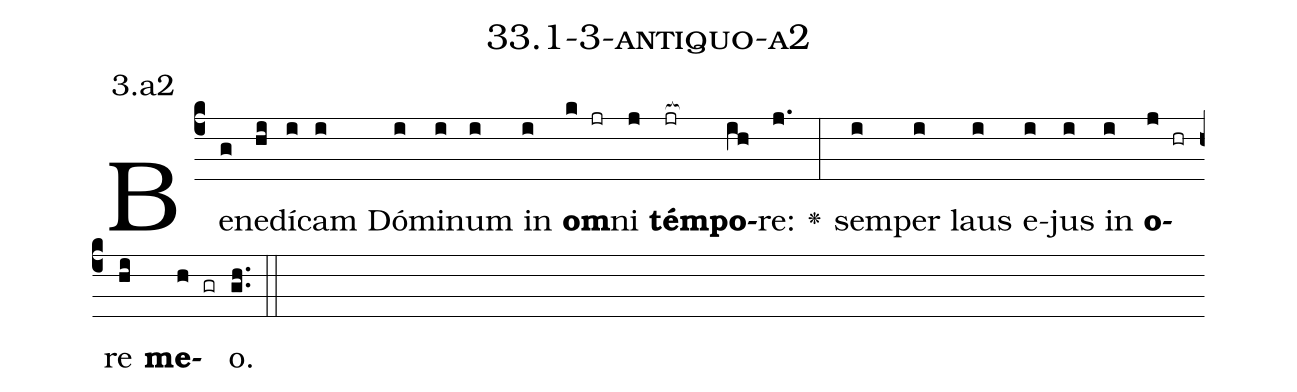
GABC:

name: 33.1-3-antiquo-a2;
annotation: 3.a2;
%%
(c4)Be(g)ne(hi)dí(i)cam(i) Dó(i)mi(i)num(i) in(i) <b>om</b>(k jr)ni(j) <b>tém</b>(jr[ocb:1{])<b>po</b>(ih[ocb:0}])re:(j.) <v>\greheightstar</v>(:) sem(i)per(i) laus(i) e(i)jus(i) in(i) <b>o</b>(j hr)re(hi) <b>me</b>(h gr)o.(gh..) (::)


%E(i) u(i) o(j) u(hi) a(h) e.(gh..) (::)
